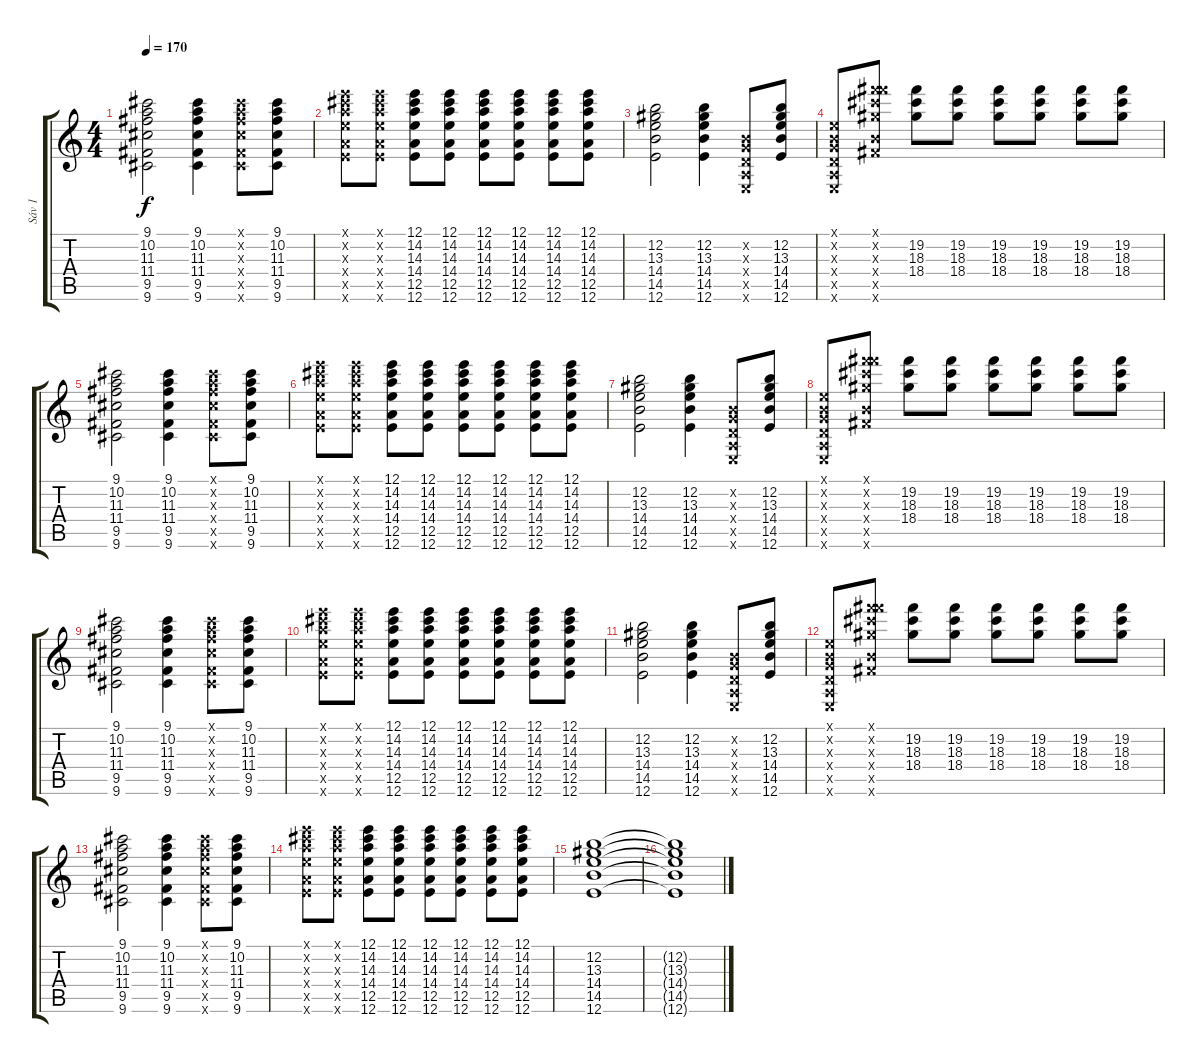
\track ("Sáv 1" "Sáv 1") {instrument acousticguitarsteel}
\staff {score tabs}
\tuning (E4 B3 G3 D3 A2 E2) {hide}
\ts (4 4)
\section ("" "")
\tempo 170
\clef g2
\ks c
(9.1 10.2 11.3 11.4 9.5 9.6).2{dy f} (9.1 10.2 11.3 11.4 9.5 9.6).4 (9.1{x} 10.2{x} 11.3{x} 11.4{x} 9.5{x} 9.6{x}).8 (9.1 10.2 11.3 11.4 9.5 9.6).8 |
(12.1{x} 14.2{x} 14.3{x} 14.4{x} 12.5{x} 12.6{x}).8 (12.1{x} 14.2{x} 14.3{x} 14.4{x} 12.5{x} 12.6{x}).8 (12.1 14.2 14.3 14.4 12.5 12.6).8 (12.1 14.2 14.3 14.4 12.5 12.6).8 (12.1 14.2 14.3 14.4 12.5 12.6).8 (12.1 14.2 14.3 14.4 12.5 12.6).8 (12.1 14.2 14.3 14.4 12.5 12.6).8 (12.1 14.2 14.3 14.4 12.5 12.6).8 |
(12.2 13.3 14.4 14.5 12.6).2 (12.2 13.3 14.4 14.5 12.6).4 (0.2{x} 0.3{x} 0.4{x} 0.5{x} 0.6{x}).8 (12.2 13.3 14.4 14.5 12.6).8 |
(0.1{x} 0.2{x} 0.3{x} 0.4{x} 0.5{x} 0.6{x}).8 (14.1{x} 19.2{x} 18.3{x} 18.4{x} 14.5{x} 14.6{x}).8 (19.2 18.3 18.4).8 (19.2 18.3 18.4).8 (19.2 18.3 18.4).8 (19.2 18.3 18.4).8 (19.2 18.3 18.4).8 (19.2 18.3 18.4).8 |
(9.1 10.2 11.3 11.4 9.5 9.6).2 (9.1 10.2 11.3 11.4 9.5 9.6).4 (9.1{x} 10.2{x} 11.3{x} 11.4{x} 9.5{x} 9.6{x}).8 (9.1 10.2 11.3 11.4 9.5 9.6).8 |
(12.1{x} 14.2{x} 14.3{x} 14.4{x} 12.5{x} 12.6{x}).8 (12.1{x} 14.2{x} 14.3{x} 14.4{x} 12.5{x} 12.6{x}).8 (12.1 14.2 14.3 14.4 12.5 12.6).8 (12.1 14.2 14.3 14.4 12.5 12.6).8 (12.1 14.2 14.3 14.4 12.5 12.6).8 (12.1 14.2 14.3 14.4 12.5 12.6).8 (12.1 14.2 14.3 14.4 12.5 12.6).8 (12.1 14.2 14.3 14.4 12.5 12.6).8 |
(12.2 13.3 14.4 14.5 12.6).2 (12.2 13.3 14.4 14.5 12.6).4 (0.2{x} 0.3{x} 0.4{x} 0.5{x} 0.6{x}).8 (12.2 13.3 14.4 14.5 12.6).8 |
(0.1{x} 0.2{x} 0.3{x} 0.4{x} 0.5{x} 0.6{x}).8 (14.1{x} 19.2{x} 18.3{x} 18.4{x} 14.5{x} 14.6{x}).8 (19.2 18.3 18.4).8 (19.2 18.3 18.4).8 (19.2 18.3 18.4).8 (19.2 18.3 18.4).8 (19.2 18.3 18.4).8 (19.2 18.3 18.4).8 |
(9.1 10.2 11.3 11.4 9.5 9.6).2 (9.1 10.2 11.3 11.4 9.5 9.6).4 (9.1{x} 10.2{x} 11.3{x} 11.4{x} 9.5{x} 9.6{x}).8 (9.1 10.2 11.3 11.4 9.5 9.6).8 |
(12.1{x} 14.2{x} 14.3{x} 14.4{x} 12.5{x} 12.6{x}).8 (12.1{x} 14.2{x} 14.3{x} 14.4{x} 12.5{x} 12.6{x}).8 (12.1 14.2 14.3 14.4 12.5 12.6).8 (12.1 14.2 14.3 14.4 12.5 12.6).8 (12.1 14.2 14.3 14.4 12.5 12.6).8 (12.1 14.2 14.3 14.4 12.5 12.6).8 (12.1 14.2 14.3 14.4 12.5 12.6).8 (12.1 14.2 14.3 14.4 12.5 12.6).8 |
(12.2 13.3 14.4 14.5 12.6).2 (12.2 13.3 14.4 14.5 12.6).4 (0.2{x} 0.3{x} 0.4{x} 0.5{x} 0.6{x}).8 (12.2 13.3 14.4 14.5 12.6).8 |
(0.1{x} 0.2{x} 0.3{x} 0.4{x} 0.5{x} 0.6{x}).8 (14.1{x} 19.2{x} 18.3{x} 18.4{x} 14.5{x} 14.6{x}).8 (19.2 18.3 18.4).8 (19.2 18.3 18.4).8 (19.2 18.3 18.4).8 (19.2 18.3 18.4).8 (19.2 18.3 18.4).8 (19.2 18.3 18.4).8 |
(9.1 10.2 11.3 11.4 9.5 9.6).2 (9.1 10.2 11.3 11.4 9.5 9.6).4 (9.1{x} 10.2{x} 11.3{x} 11.4{x} 9.5{x} 9.6{x}).8 (9.1 10.2 11.3 11.4 9.5 9.6).8 |
(12.1{x} 14.2{x} 14.3{x} 14.4{x} 12.5{x} 12.6{x}).8 (12.1{x} 14.2{x} 14.3{x} 14.4{x} 12.5{x} 12.6{x}).8 (12.1 14.2 14.3 14.4 12.5 12.6).8 (12.1 14.2 14.3 14.4 12.5 12.6).8 (12.1 14.2 14.3 14.4 12.5 12.6).8 (12.1 14.2 14.3 14.4 12.5 12.6).8 (12.1 14.2 14.3 14.4 12.5 12.6).8 (12.1 14.2 14.3 14.4 12.5 12.6).8 |
(12.2 13.3 14.4 14.5 12.6).1 |
(12.2{t} 13.3{t} 14.4{t} 14.5{t} 12.6{t}).1
